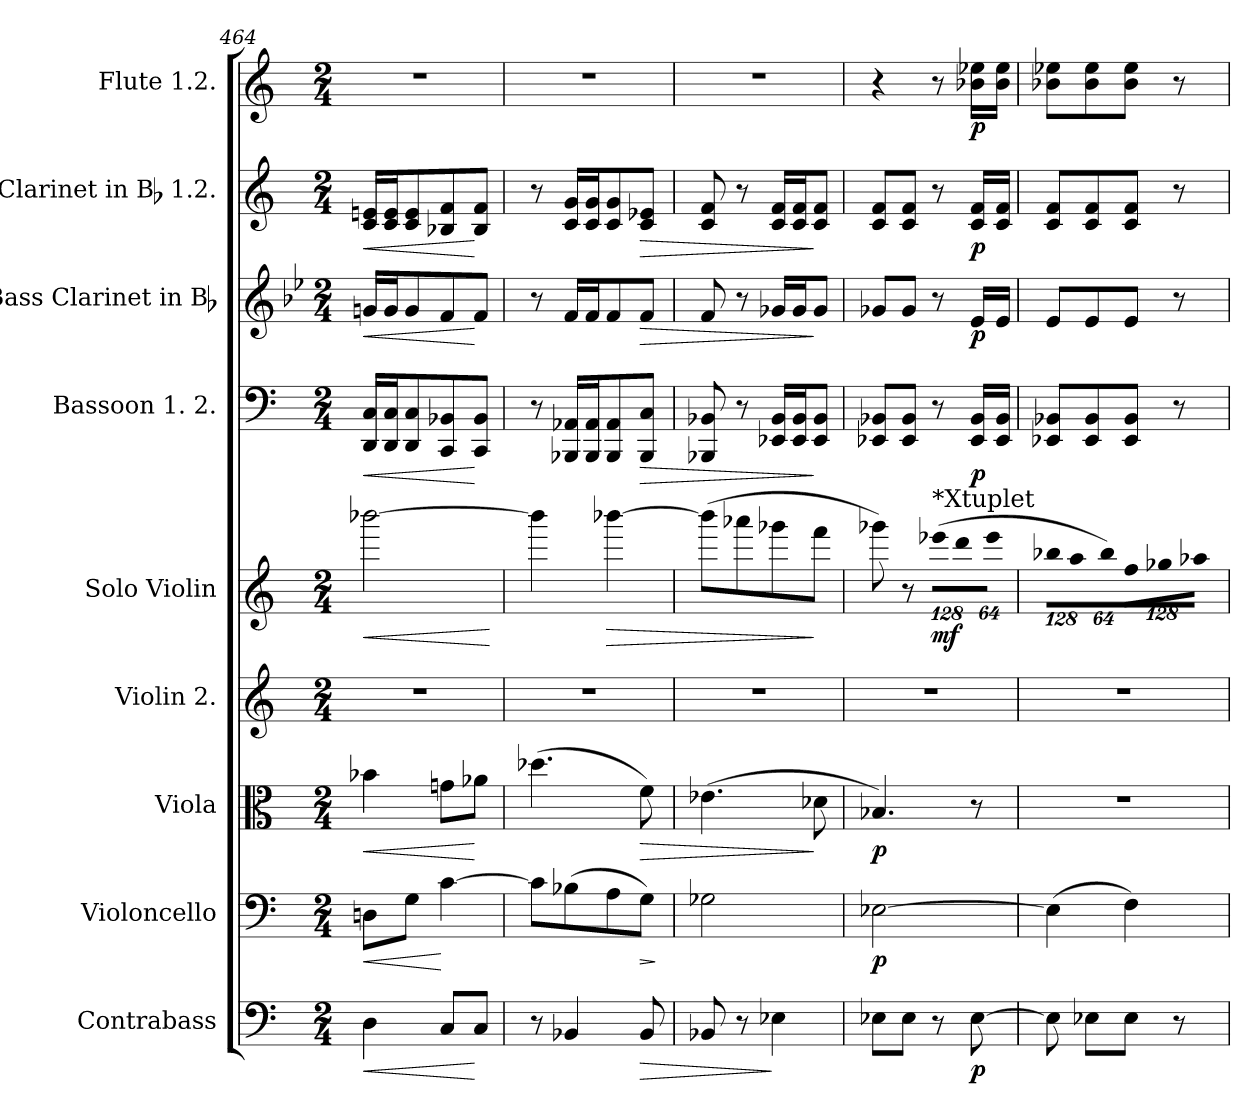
**kern	**dynam	**kern	**dynam	**kern	**dynam	**kern	**kern	**dynam	**kern	**dynam	**kern	**dynam	**kern	**dynam	**kern	**dynam
*part9	*part9	*part8	*part8	*part7	*part7	*part6	*part5	*part5	*part4	*part4	*part3	*part3	*part2	*part2	*part1	*part1
*staff9	*staff9	*staff8	*staff8	*staff7	*staff7	*staff6	*staff5	*staff5	*staff4	*staff4	*staff3	*staff3	*staff2	*staff2	*staff1	*staff1
*I"Contrabass	*	*I"Violoncello	*	*I"Viola	*	*I"Violin 2.	*I"Solo Violin	*	*I"Bassoon 1. 2.	*	*I"Bass Clarinet in Bb	*	*I"Clarinet in Bb 1.2.	*	*I"Flute 1.2.	*
*I'Cb.	*	*I'Vc.	*	*I'Vla.	*	*I'Vln. 2	*I'Vln.	*	*I'Bsn.	*	*I'B. Cl.	*	*I'Cl.	*	*I'Fl.	*
!!LO:PB:g=z
*clefF4	*	*clefF4	*	*clefC3	*	*clefG2	*clefG2	*	*clefF4	*	*clefG2	*	*clefG2	*	*clefG2	*
*ITrd7c12	*	*	*	*	*	*	*	*	*	*	*ITrd8c14	*	*ITrd1c2	*	*	*
*k[]	*	*k[]	*	*k[]	*	*k[]	*k[]	*	*k[]	*	*k[b-e-]	*	*k[b-e-]	*	*k[]	*
*M2/4	*	*M2/4	*	*M2/4	*	*M2/4	*M2/4	*	*M2/4	*	*M2/4	*	*M2/4	*	*M2/4	*
=464	=464	=464	=464	=464	=464	=464	=464	=464	=464	=464	=464	=464	=464	=464	=464	=464
!	!LO:HP:b	!	!LO:HP:b	!	!LO:HP:b	!LO:N:vis=1	!	!LO:HP:b	!	!LO:HP:b	!	!LO:HP:b	!	!LO:HP:b	!LO:N:vis=1	!
4DDi\	<	8Dni\L	<	4b-Xi\	<	2r	[>2bbb-Xi\	<	16DDi/ 16CiLL	<	16Gni/LL	<	16B-i/ 16dniLL	<	2r	.
.	.	.	.	.	.	.	.	.	16DDi/ 16CiJ	.	16Gi/J	.	16B-i/ 16diJ	.	.	.
.	.	8Gi\J	.	.	.	.	.	.	8DDi/ 8Ci	.	8Gi/	.	8B-i/ 8di	.	.	.
8CCi/L	.	[>4ci\	[	8gni\L	.	.	.	.	8CCi/ 8BB-Xi	.	8Fi/	.	8A-Xi/ 8e-i	.	.	.
8CCi/J	[	.	.	8a-Xi\J	[	.	.	.	8CCi/ 8BB-iJ	[	8Fi/J	[	8A-i/ 8e-iJ	[	.	.
.	.	.	.	.	.	.	.	[	.	.	.	.	.	.	.	.
=465	=465	=465	=465	=465	=465	=465	=465	=465	=465	=465	=465	=465	=465	=465	=465	=465
!	!	!	!	!	!	!LO:N:vis=1	!	!	!	!	!	!	!	!	!LO:N:vis=1	!
8r	.	8ci\L]	.	(4.dd-Xi\	.	2r	4bbb-i\]	.	8r	.	8r	.	8r	.	2r	.
4BBB-Xi/	.	(8B-Xi\	.	.	.	.	.	.	16BBB-Xi/ 16AA-XiLL	.	16Fi/LL	.	16B-i/ 16fiLL	.	.	.
.	.	.	.	.	.	.	.	.	16BBB-i/ 16AA-iJ	.	16Fi/J	.	16B-i/ 16fiJ	.	.	.
!	!	!	!	!	!	!	!	!LO:HP:b	!	!	!	!	!	!	!	!
.	.	8Ai\	.	.	.	.	[>4bbb-Xi\	>	8BBB-i/ 8AA-i	.	8Fi/	.	8B-i/ 8fi	.	.	.
!	!LO:HP:b	!	!LO:HP:b	!	!LO:HP:b	!	!	!	!	!LO:HP:b	!	!LO:HP:b	!	!LO:HP:b	!	!
8BBB-i/	>	8Gi\J)	>	8fi\)	>	.	.	.	8BBB-i/ 8CiJ	>	8Fi/J	>	8B-i/ 8d-XiJ	>	.	.
.	.	.	]	.	.	.	.	.	.	.	.	.	.	.	.	.
=466	=466	=466	=466	=466	=466	=466	=466	=466	=466	=466	=466	=466	=466	=466	=466	=466
!	!	!	!	!	!	!LO:N:vis=1	!	!	!	!	!	!	!	!	!LO:N:vis=1	!
8BBB-Xi/	.	2G-Xi\	.	(4.e-Xi\	.	2r	(8bbb-i\L]	.	8BBB-Xi/ 8BB-Xi	.	8Fi/	.	8B-i/ 8e-i	.	2r	.
8r	.	.	.	.	.	.	8aaa-Xi\	.	8r	.	8r	.	8r	.	.	.
4EE-Xi\	]	.	.	.	.	.	8ggg-Xi\	.	16EE-Xi/ 16BB-iLL	.	16G-Xi/LL	.	16B-i/ 16e-iLL	.	.	.
.	.	.	.	.	.	.	.	.	16EE-i/ 16BB-iJ	.	16G-i/J	.	16B-i/ 16e-iJ	.	.	.
.	.	.	.	8d-Xi\	]	.	8fffi\J	]	8EE-i/ 8BB-iJ	]	8G-i/J	]	8B-i/ 8e-iJ	]	.	.
=467	=467	=467	=467	=467	=467	=467	=467	=467	=467	=467	=467	=467	=467	=467	=467	=467
!	!	!	!	!	!	!LO:N:vis=1	!	!	!	!	!	!	!	!	!	!
8EE-Xi\L	.	[>2E-Xi\	p	4.B-Xi/)	p	2r	8ggg-Xi\)	.	8EE-Xi/ 8BB-XiL	.	8G-Xi/L	.	8B-i/ 8e-iL	.	4r	.
8EE-i\J	.	.	.	.	.	.	8r	.	8EE-i/ 8BB-iJ	.	8G-i/J	.	8B-i/ 8e-iJ	.	.	.
*	*	*	*	*	*	*	*Xbrackettup	*	*	*	*	*	*	*	*	*
!	!	!	!	!	!	!	!LO:TX:a:t=*Xtuplet	!	!	!	!	!	!	!	!	!
!	!	!	!	!	!	!	!LO:N:vis=8	!	!	!	!	!	!	!	!	!
8r	.	.	.	.	.	.	(1024%85eee-Xi\L	mf	8r	.	8r	.	8r	.	8r	.
!	!	!	!	!	!	!	!LO:N:vis=8	!	!	!	!	!	!	!	!	!
.	.	.	.	.	.	.	1024%85dddi\	.	.	.	.	.	.	.	.	.
[>8EE-i\	p	.	.	8r	.	.	.	.	16EE-i/ 16BB-iLL	p	16E-i/LL	p	16B-i/ 16e-iLL	p	16b-Xi\ 16ee-XiLL	p
!	!	!	!	!	!	!	!LO:N:vis=8	!	!	!	!	!	!	!	!	!
.	.	.	.	.	.	.	512%43eee-i\J	.	.	.	.	.	.	.	.	.
.	.	.	.	.	.	.	.	.	16EE-i/ 16BB-iJJ	.	16E-i/JJ	.	16B-i/ 16e-iJJ	.	16b-i\ 16ee-iJJ	.
=468	=468	=468	=468	=468	=468	=468	=468	=468	=468	=468	=468	=468	=468	=468	=468	=468
!	!	!	!	!LO:N:vis=1	!	!LO:N:vis=1	!LO:N:vis=8	!	!	!	!	!	!	!	!	!
8EE-i\]	.	(4E-i\]	.	2r	.	2r	1024%85bb-Xi\L	.	8EE-Xi/ 8BB-XiL	.	8E-i/L	.	8B-i/ 8e-iL	.	8b-Xi\ 8ee-XiL	.
!	!	!	!	!	!	!	!LO:N:vis=8	!	!	!	!	!	!	!	!	!
.	.	.	.	.	.	.	1024%85aai\	.	.	.	.	.	.	.	.	.
8EE-Xi\L	.	.	.	.	.	.	.	.	8EE-i/ 8BB-i	.	8E-i/	.	8B-i/ 8e-i	.	8b-i\ 8ee-i	.
!	!	!	!	!	!	!	!LO:N:vis=8	!	!	!	!	!	!	!	!	!
.	.	.	.	.	.	.	512%43bb-i\J)	.	.	.	.	.	.	.	.	.
!	!	!	!	!	!	!	!LO:N:vis=8	!	!	!	!	!	!	!	!	!
8EE-i\J	.	4Fi\)	.	.	.	.	1024%85ffi\L	.	8EE-i/ 8BB-iJ	.	8E-i/J	.	8B-i/ 8e-iJ	.	8b-i\ 8ee-iJ	.
!	!	!	!	!	!	!	!LO:N:vis=8	!	!	!	!	!	!	!	!	!
.	.	.	.	.	.	.	1024%85gg-Xi\	.	.	.	.	.	.	.	.	.
8r	.	.	.	.	.	.	.	.	8r	.	8r	.	8r	.	8r	.
!	!	!	!	!	!	!	!LO:N:vis=8	!	!	!	!	!	!	!	!	!
.	.	.	.	.	.	.	512%43aa-Xi\J	.	.	.	.	.	.	.	.	.
=	=	=	=	=	=	=	=	=	=	=	=	=	=	=	=	=
*-	*-	*-	*-	*-	*-	*-	*-	*-	*-	*-	*-	*-	*-	*-	*-	*-
